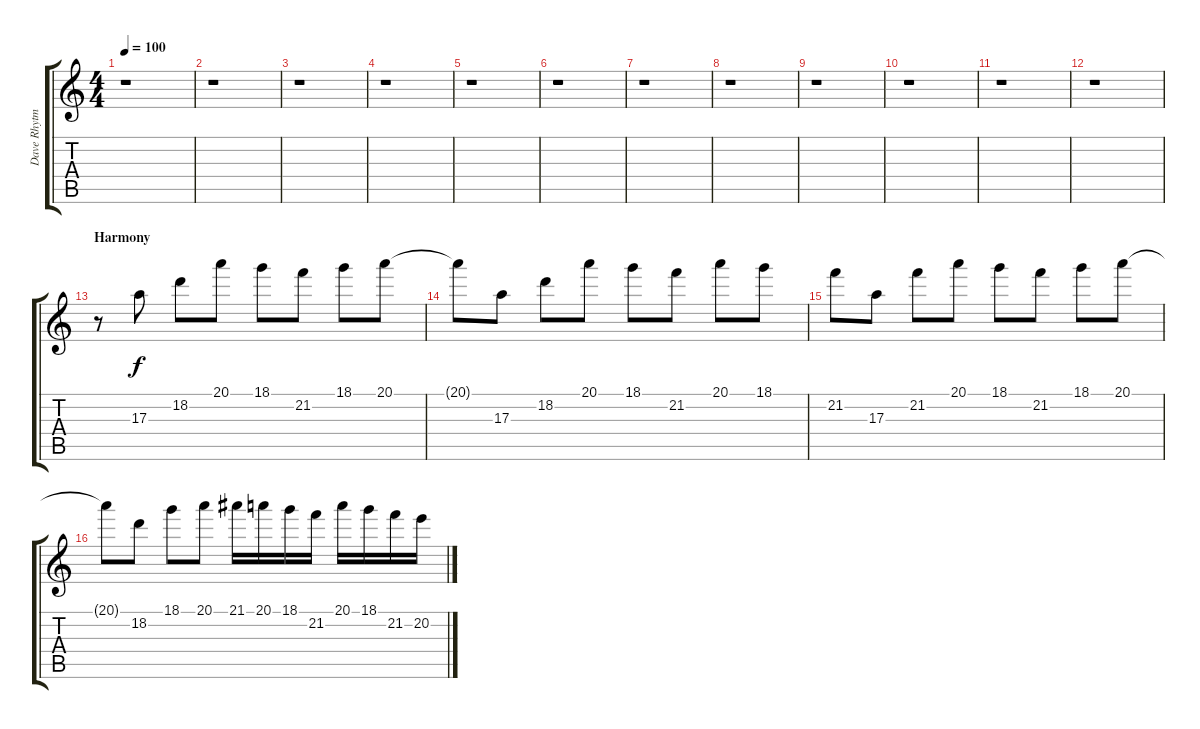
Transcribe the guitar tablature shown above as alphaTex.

\track ("Dave Rhytm" "Dave Rhytm") {instrument distortionguitar}
\staff {score tabs}
\tuning (Db4 Ab3 E3 B2 Gb2 B1) {hide}
\ts (4 4)
\tempo 100
\clef g2
\ks c
r.1{dy f} |
r.1 |
r.1 |
r.1 |
r.1 |
r.1 |
r.1 |
r.1 |
r.1 |
r.1 |
r.1 |
r.1 |
\section ("" "Harmony")
r.8 17.3.8 18.2.8 20.1.8 18.1.8 21.2.8 18.1.8 20.1.8 |
20.1{t}.8 17.3.8 18.2.8 20.1.8 18.1.8 21.2.8 20.1.8 18.1.8 |
21.2.8 17.3.8 21.2.8 20.1.8 18.1.8 21.2.8 18.1.8 20.1.8 |
20.1{t}.8 18.2.8 18.1.8 20.1.8 21.1.16 20.1.16 18.1.16 21.2.16 20.1.16 18.1.16 21.2.16 20.2.16
